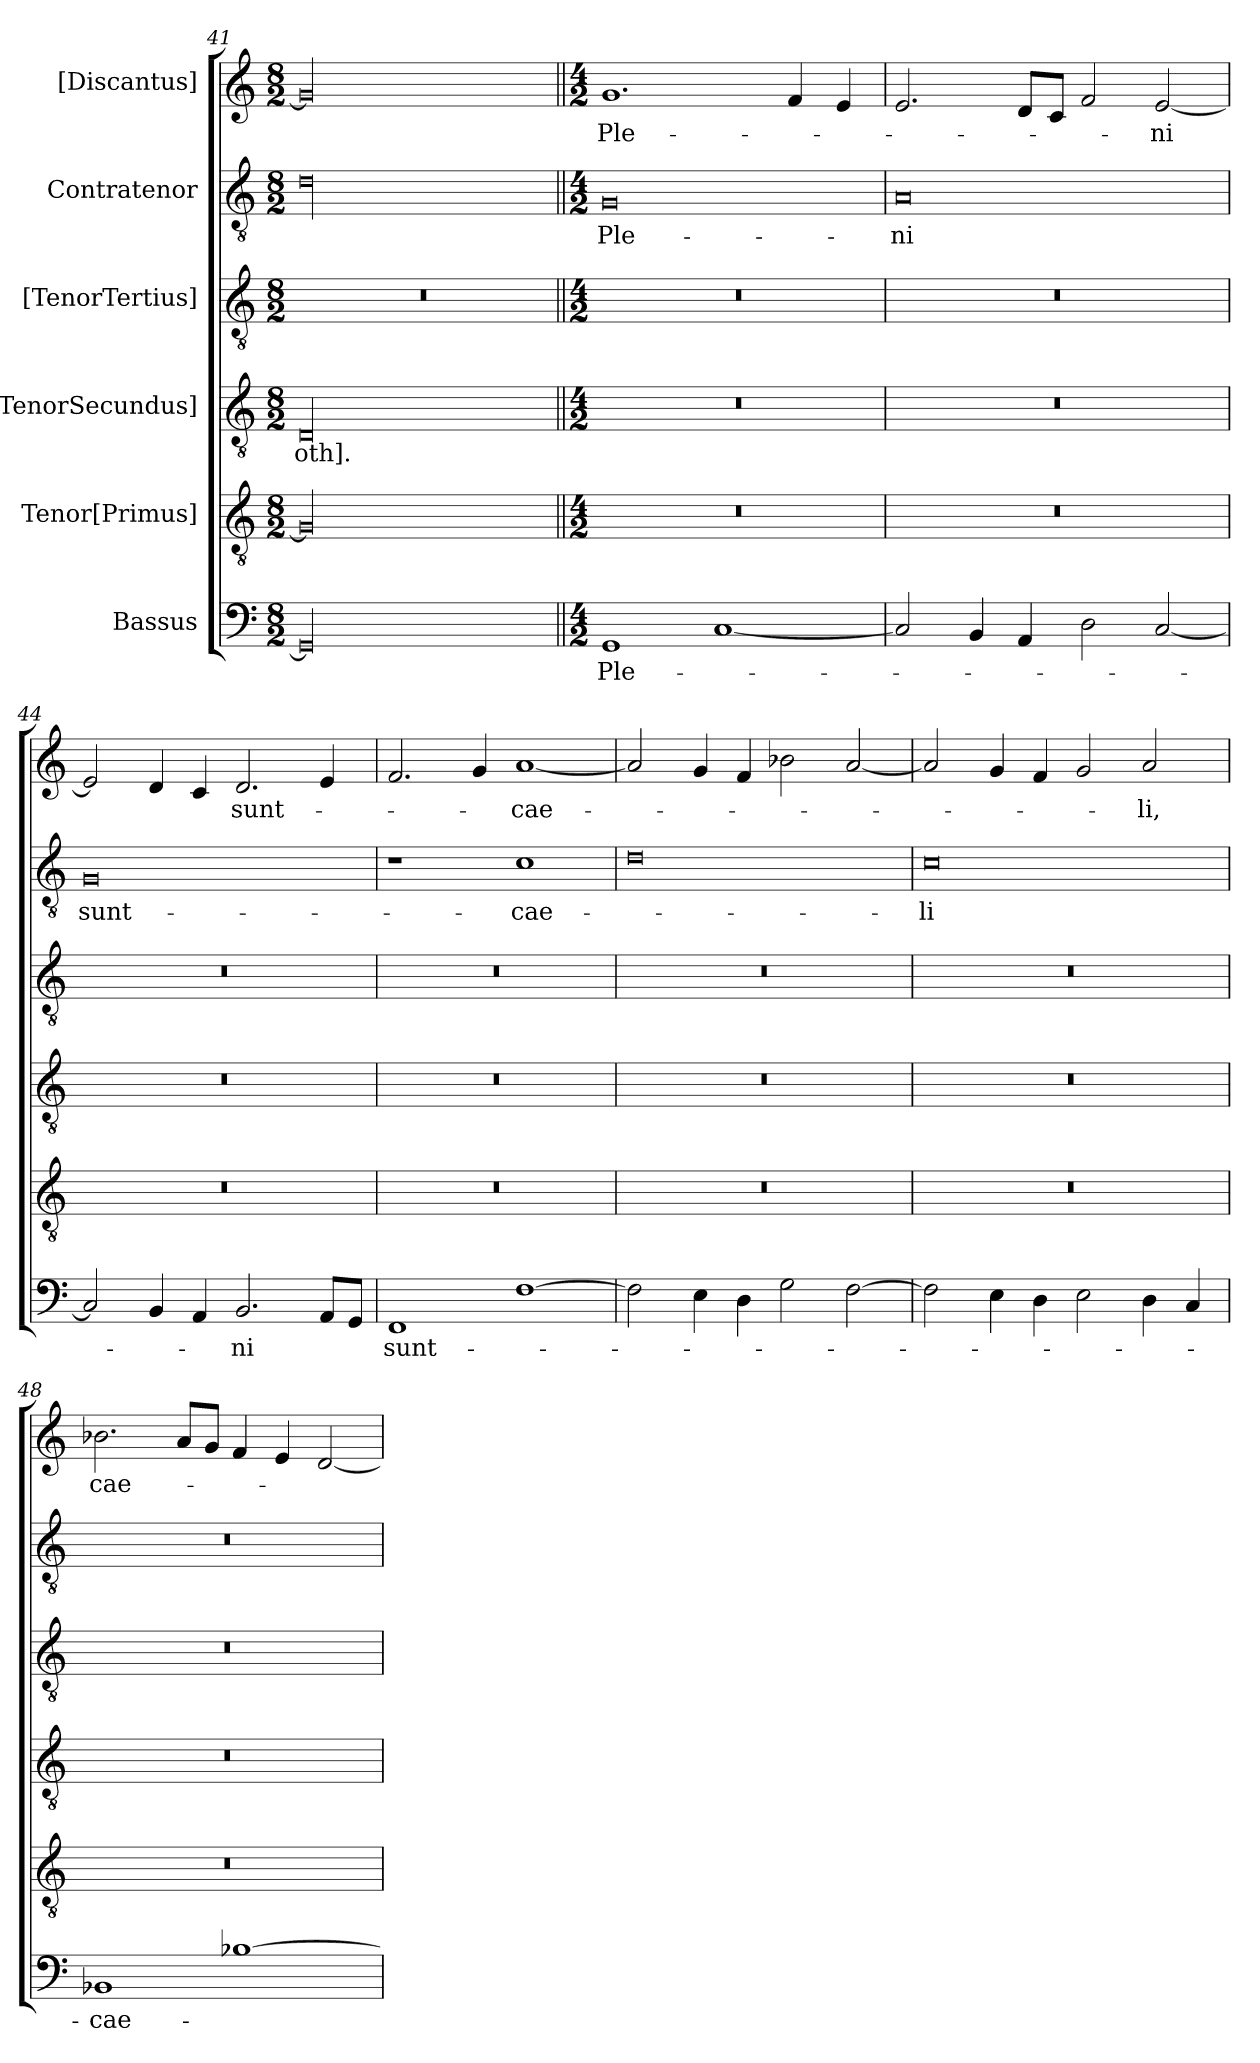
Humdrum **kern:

**kern	**text	**kern	**kern	**text	**kern	**kern	**text	**kern	**text
*part6	*part6	*part5	*part4	*part4	*part3	*part2	*part2	*part1	*part1
*staff6	*staff6	*staff5	*staff4	*staff4	*staff3	*staff2	*staff2	*staff1	*staff1
*I"Bassus	*	*I"Tenor[Primus]	*I"[TenorSecundus]	*	*I"[TenorTertius]	*I"Contratenor	*	*I"[Discantus]	*
*clefF4	*	*clefGv2	*clefGv2	*	*clefGv2	*clefGv2	*	*clefG2	*
*k[]	*	*k[]	*k[]	*	*k[]	*k[]	*	*k[]	*
*M8/2	*	*M8/2	*M8/2	*	*M8/2	*M8/2	*	*M8/2	*
=41	=41	=41	=41	=41	=41	=41	=41	=41	=41
00GG/]	.	00G/]	00D/	-oth].	00r	00d\	.	00g/]	.
=42||	=42||	=42||	=42||	=42||	=42||	=42||	=42||	=42||	=42||
*M4/2	*	*M4/2	*M4/2	*	*M4/2	*M4/2	*	*M4/2	*
1GG/	Ple-	0r	0r	.	0r	0G/	Ple-	1.g/	Ple-
[1C/	.	.	.	.	.	.	.	.	.
.	.	.	.	.	.	.	.	4f/	.
.	.	.	.	.	.	.	.	4e/	.
=43	=43	=43	=43	=43	=43	=43	=43	=43	=43
2C/]	.	0r	0r	.	0r	0A/	-ni	2.e/	.
4BB/	.	.	.	.	.	.	.	.	.
4AA/	.	.	.	.	.	.	.	8d/L	.
.	.	.	.	.	.	.	.	8c/J	.
2D\	.	.	.	.	.	.	.	2f/	.
[2C/	.	.	.	.	.	.	.	[2e/	-ni
=44	=44	=44	=44	=44	=44	=44	=44	=44	=44
2C/]	.	0r	0r	.	0r	0G/	sunt-	2e/]	.
4BB/	.	.	.	.	.	.	.	4d/	.
4AA/	.	.	.	.	.	.	.	4c/	.
2.BB/	-ni	.	.	.	.	.	.	2.d/	sunt-
8AA/L	.	.	.	.	.	.	.	4e/	.
8GG/J	.	.	.	.	.	.	.	.	.
=45	=45	=45	=45	=45	=45	=45	=45	=45	=45
1FF/	sunt-	0r	0r	.	0r	1r	.	2.f/	.
.	.	.	.	.	.	.	.	4g/	.
[1F\	.	.	.	.	.	1c\	cae-	[1a/	cae-
=46	=46	=46	=46	=46	=46	=46	=46	=46	=46
2F\]	.	0r	0r	.	0r	0d\	.	2a/]	.
4E\	.	.	.	.	.	.	.	4g/	.
4D\	.	.	.	.	.	.	.	4f/	.
2G\	.	.	.	.	.	.	.	2b-X\	.
[2F\	.	.	.	.	.	.	.	[2a/	.
=47	=47	=47	=47	=47	=47	=47	=47	=47	=47
2F\]	.	0r	0r	.	0r	0c\	-li	2a/]	.
4E\	.	.	.	.	.	.	.	4g/	.
4D\	.	.	.	.	.	.	.	4f/	.
2E\	.	.	.	.	.	.	.	2g/	.
4D\	.	.	.	.	.	.	.	2a/	-li,
4C/	.	.	.	.	.	.	.	.	.
=48	=48	=48	=48	=48	=48	=48	=48	=48	=48
1BB-X/	cae-	0r	0r	.	0r	0r	.	2.b-X\	cae-
.	.	.	.	.	.	.	.	8a/L	.
.	.	.	.	.	.	.	.	8g/J	.
[1B-X\	.	.	.	.	.	.	.	4f/	.
.	.	.	.	.	.	.	.	4e/	.
.	.	.	.	.	.	.	.	[2d/	.
=	=	=	=	=	=	=	=	=	=
*-	*-	*-	*-	*-	*-	*-	*-	*-	*-
